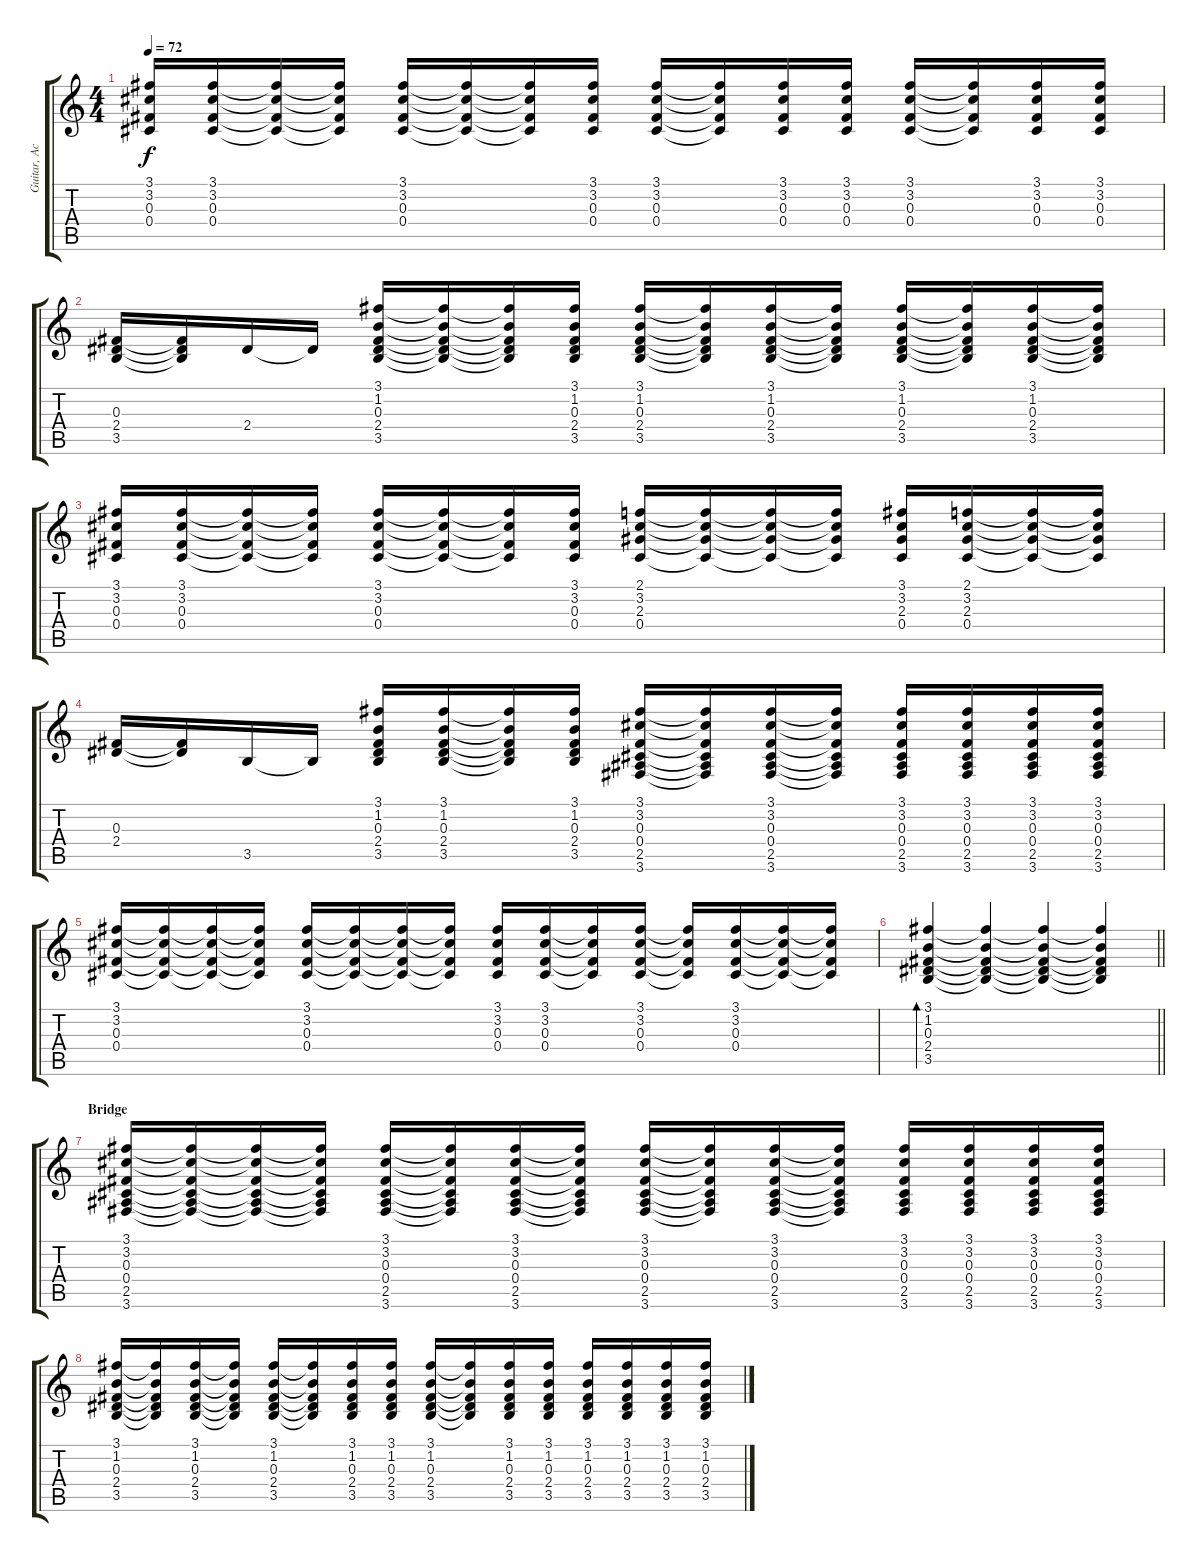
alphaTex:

\track ("Guitar, Acoustic" "Guitar, Ac") {instrument acousticguitarsteel}
\staff {score tabs}
\tuning (Eb4 Bb3 Gb3 Db3 Ab2 Eb2) {hide}
\ts (4 4)
\tempo 72
\clef g2
\ks c
(3.1 3.2 0.3 0.4).16{dy f} (3.1 3.2 0.3 0.4).16 (3.1{t} 3.2{t} 0.3{t} 0.4{t}).16 (3.1{t} 3.2{t} 0.3{t} 0.4{t}).16 (3.1 3.2 0.3 0.4).16 (3.1{t} 3.2{t} 0.3{t} 0.4{t}).16 (3.1{t} 3.2{t} 0.3{t} 0.4{t}).16 (3.1 3.2 0.3 0.4).16 (3.1 3.2 0.3 0.4).16 (3.1{t} 3.2{t} 0.3{t} 0.4{t}).16 (3.1 3.2 0.3 0.4).16 (3.1 3.2 0.3 0.4).16 (3.1 3.2 0.3 0.4).16 (3.1{t} 3.2{t} 0.3{t} 0.4{t}).16 (3.1 3.2 0.3 0.4).16 (3.1 3.2 0.3 0.4).16 |
(0.3 2.4 3.5).16 (0.3{t} 2.4{t} 3.5{t}).16 2.4.16 2.4{t}.16 (3.1 1.2 0.3 2.4 3.5).16 (3.1{t} 1.2{t} 0.3{t} 2.4{t} 3.5{t}).16 (3.1{t} 1.2{t} 0.3{t} 2.4{t} 3.5{t}).16 (3.1 1.2 0.3 2.4 3.5).16 (3.1 1.2 0.3 2.4 3.5).16 (3.1{t} 1.2{t} 0.3{t} 2.4{t} 3.5{t}).16 (3.1 1.2 0.3 2.4 3.5).16 (3.1{t} 1.2{t} 0.3{t} 2.4{t} 3.5{t}).16 (3.1 1.2 0.3 2.4 3.5).16 (3.1{t} 1.2{t} 0.3{t} 2.4{t} 3.5{t}).16 (3.1 1.2 0.3 2.4 3.5).16 (3.1{t} 1.2{t} 0.3{t} 2.4{t} 3.5{t}).16 |
(3.1 3.2 0.3 0.4).16 (3.1 3.2 0.3 0.4).16 (3.1{t} 3.2{t} 0.3{t} 0.4{t}).16 (3.1{t} 3.2{t} 0.3{t} 0.4{t}).16 (3.1 3.2 0.3 0.4).16 (3.1{t} 3.2{t} 0.3{t} 0.4{t}).16 (3.1{t} 3.2{t} 0.3{t} 0.4{t}).16 (3.1 3.2 0.3 0.4).16 (2.1 3.2 2.3 0.4).16 (2.1{t} 3.2{t} 2.3{t} 0.4{t}).16 (2.1{t} 3.2{t} 2.3{t} 0.4{t}).16 (2.1{t} 3.2{t} 2.3{t} 0.4{t}).16 (3.1 3.2 2.3 0.4).16 (2.1 3.2 2.3 0.4).16 (2.1{t} 3.2{t} 2.3{t} 0.4{t}).16 (2.1{t} 3.2{t} 2.3{t} 0.4{t}).16 |
(0.3 2.4).16 (0.3{t} 2.4{t}).16 3.5.16 3.5{t}.16 (3.1 1.2 0.3 2.4 3.5).16 (3.1 1.2 0.3 2.4 3.5).16 (3.1{t} 1.2{t} 0.3{t} 2.4{t} 3.5{t}).16 (3.1 1.2 0.3 2.4 3.5).16 (3.1 3.2 0.3 0.4 2.5 3.6).16 (3.1{t} 3.2{t} 0.3{t} 0.4{t} 2.5{t} 3.6{t}).16 (3.1 3.2 0.3 0.4 2.5 3.6).16 (3.1{t} 3.2{t} 0.3{t} 0.4{t} 2.5{t} 3.6{t}).16 (3.1 3.2 0.3 0.4 2.5 3.6).16 (3.1 3.2 0.3 0.4 2.5 3.6).16 (3.1 3.2 0.3 0.4 2.5 3.6).16 (3.1 3.2 0.3 0.4 2.5 3.6).16 |
(3.1 3.2 0.3 0.4).16 (3.1{t} 3.2{t} 0.3{t} 0.4{t}).16 (3.1{t} 3.2{t} 0.3{t} 0.4{t}).16 (3.1{t} 3.2{t} 0.3{t} 0.4{t}).16 (3.1 3.2 0.3 0.4).16 (3.1{t} 3.2{t} 0.3{t} 0.4{t}).16 (3.1{t} 3.2{t} 0.3{t} 0.4{t}).16 (3.1{t} 3.2{t} 0.3{t} 0.4{t}).16 (3.1 3.2 0.3 0.4).16 (3.1 3.2 0.3 0.4).16 (3.1{t} 3.2{t} 0.3{t} 0.4{t}).16 (3.1 3.2 0.3 0.4).16 (3.1{t} 3.2{t} 0.3{t} 0.4{t}).16 (3.1 3.2 0.3 0.4).16 (3.1{t} 3.2{t} 0.3{t} 0.4{t}).16 (3.1{t} 3.2{t} 0.3{t} 0.4{t}).16 |
\barLineRight lightlight
(3.1 1.2 0.3 2.4 3.5).4{bd 240} (3.1{t} 1.2{t} 0.3{t} 2.4{t} 3.5{t}).4 (3.1{t} 1.2{t} 0.3{t} 2.4{t} 3.5{t}).4 (3.1{t} 1.2{t} 0.3{t} 2.4{t} 3.5{t}).4 |
\section ("" "Bridge")
(3.1 3.2 0.3 0.4 2.5 3.6).16 (3.1{t} 3.2{t} 0.3{t} 0.4{t} 2.5{t} 3.6{t}).16 (3.1{t} 3.2{t} 0.3{t} 0.4{t} 2.5{t} 3.6{t}).16 (3.1{t} 3.2{t} 0.3{t} 0.4{t} 2.5{t} 3.6{t}).16 (3.1 3.2 0.3 0.4 2.5 3.6).16 (3.1{t} 3.2{t} 0.3{t} 0.4{t} 2.5{t} 3.6{t}).16 (3.1 3.2 0.3 0.4 2.5 3.6).16 (3.1{t} 3.2{t} 0.3{t} 0.4{t} 2.5{t} 3.6{t}).16 (3.1 3.2 0.3 0.4 2.5 3.6).16 (3.1{t} 3.2{t} 0.3{t} 0.4{t} 2.5{t} 3.6{t}).16 (3.1 3.2 0.3 0.4 2.5 3.6).16 (3.1{t} 3.2{t} 0.3{t} 0.4{t} 2.5{t} 3.6{t}).16 (3.1 3.2 0.3 0.4 2.5 3.6).16 (3.1 3.2 0.3 0.4 2.5 3.6).16 (3.1 3.2 0.3 0.4 2.5 3.6).16 (3.1 3.2 0.3 0.4 2.5 3.6).16 |
(3.1 1.2 0.3 2.4 3.5).16 (3.1{t} 1.2{t} 0.3{t} 2.4{t} 3.5{t}).16 (3.1 1.2 0.3 2.4 3.5).16 (3.1{t} 1.2{t} 0.3{t} 2.4{t} 3.5{t}).16 (3.1 1.2 0.3 2.4 3.5).16 (3.1{t} 1.2{t} 0.3{t} 2.4{t} 3.5{t}).16 (3.1 1.2 0.3 2.4 3.5).16 (3.1 1.2 0.3 2.4 3.5).16 (3.1 1.2 0.3 2.4 3.5).16 (3.1{t} 1.2{t} 0.3{t} 2.4{t} 3.5{t}).16 (3.1 1.2 0.3 2.4 3.5).16 (3.1 1.2 0.3 2.4 3.5).16 (3.1 1.2 0.3 2.4 3.5).16 (3.1 1.2 0.3 2.4 3.5).16 (3.1 1.2 0.3 2.4 3.5).16 (3.1 1.2 0.3 2.4 3.5).16
